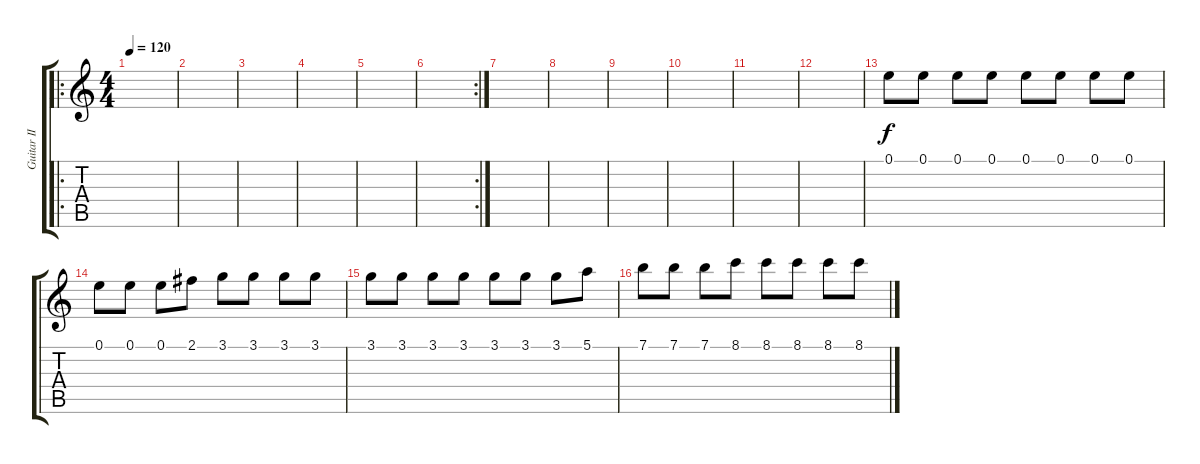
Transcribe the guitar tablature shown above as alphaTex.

\track ("Guitar II (Solo)" "Guitar II ") {instrument overdrivenguitar}
\staff {score tabs}
\tuning (E4 B3 G3 D3 A2 E2) {hide}
\ro
\ts (4 4)
\tempo 120
\clef g2
\ks c
|
|
|
|
|
\rc 2
|
|
|
|
|
|
|
0.1.8{volume 12} 0.1.8 0.1.8 0.1.8 0.1.8 0.1.8 0.1.8 0.1.8 |
0.1.8 0.1.8 0.1.8 2.1.8 3.1.8 3.1.8 3.1.8 3.1.8 |
3.1.8 3.1.8 3.1.8 3.1.8 3.1.8 3.1.8 3.1.8 5.1.8 |
7.1.8 7.1.8 7.1.8 8.1.8 8.1.8 8.1.8 8.1.8 8.1.8
